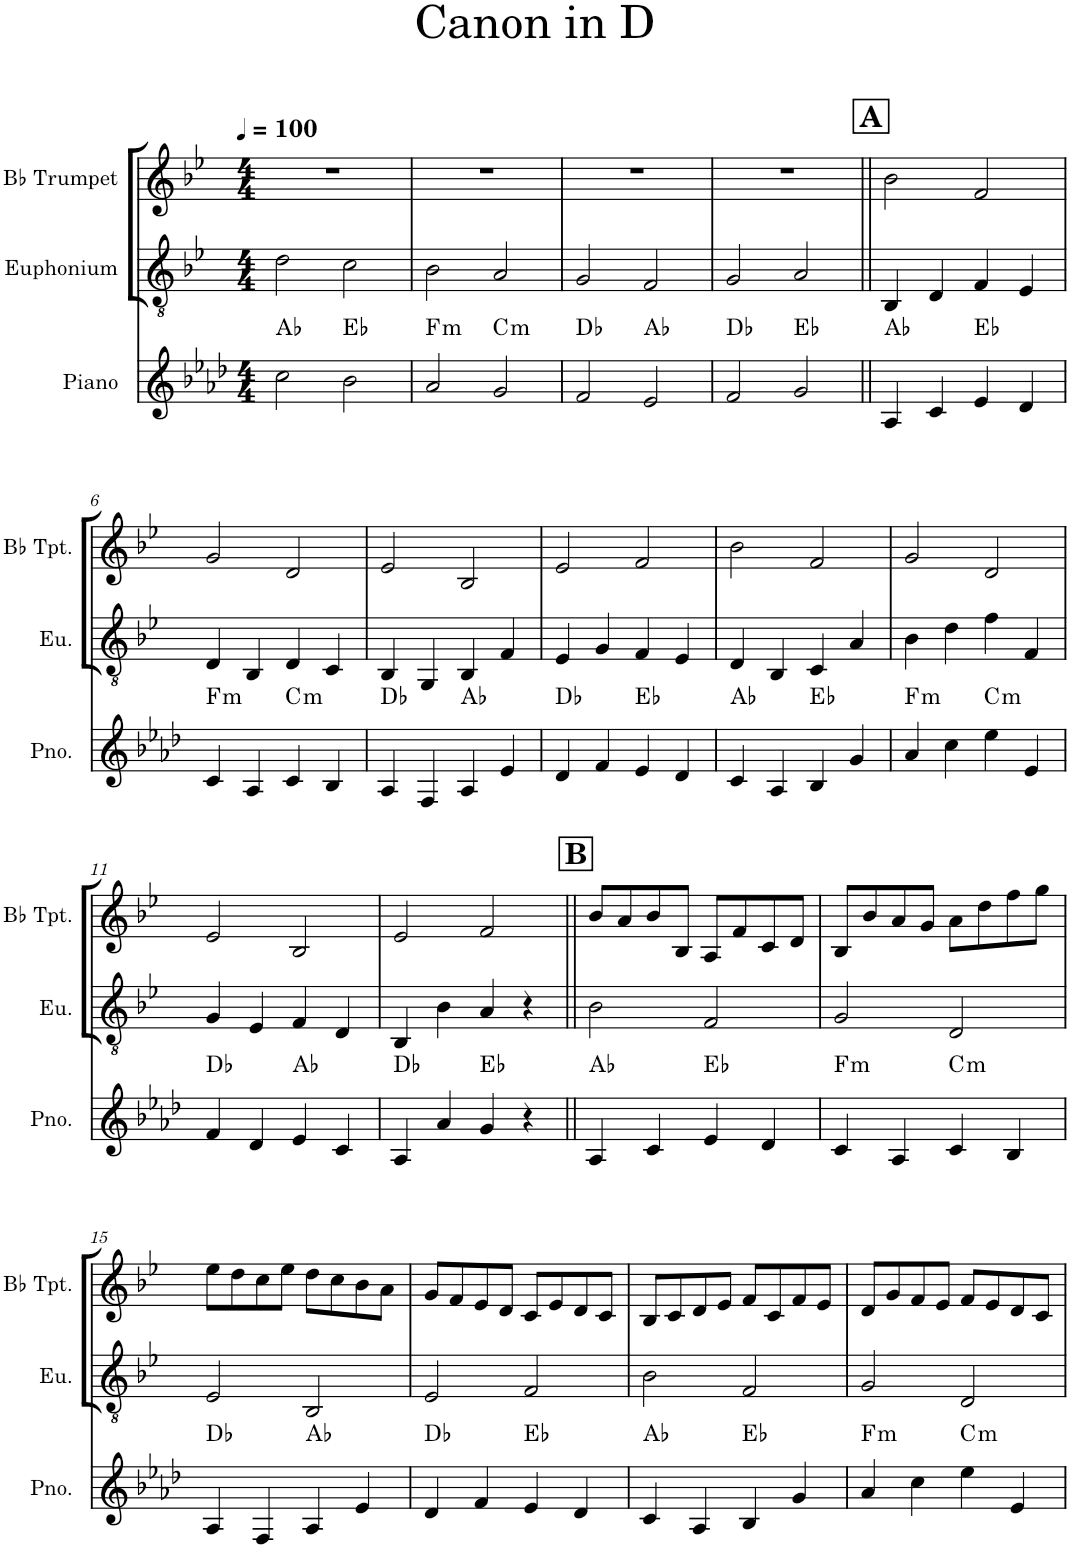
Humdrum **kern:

**kern	**harte	**kern	**kern
*part3	*part3	*part2	*part1
*staff3	*	*staff2	*staff1
*I"Piano	*	*I"Euphonium	*I"Bb Trumpet
*I'Pno.	*	*I'Eu.	*I'Bb Tpt.
*clefG2	*	*clefGv2	*clefG2
*	*	*Trd1c2	*Trd1c2
*k[b-e-a-d-]	*	*k[b-e-]	*k[b-e-]
*M4/4	*	*M4/4	*M4/4
*MM100	*	*MM100	*MM100
=1	=1	=1	=1
2cc\	Ab:maj	2d\	1r
2b-\	Eb:maj	2c\	.
=2	=2	=2	=2
!	!LO:H:kt=m	!	!
2a-/	F:min	2B-\	1r
!	!LO:H:kt=m	!	!
2g/	C:min	2A/	.
=3	=3	=3	=3
2f/	Db:maj	2G/	1r
2e-/	Ab:maj	2F/	.
=4	=4	=4	=4
2f/	Db:maj	2G/	1r
2g/	Eb:maj	2A/	.
!!LO:REH:place=s1:a:B:cj:fs=14:t=A
=5||	=5||	=5||	=5||
4A-/	Ab:maj	4BB-/	2b-\
4c/	.	4D/	.
4e-/	Eb:maj	4F/	2f/
4d-/	.	4E-/	.
!!LO:LB:g=z
=6	=6	=6	=6
!	!LO:H:kt=m	!	!
4c/	F:min	4D/	2g/
4A-/	.	4BB-/	.
!	!LO:H:kt=m	!	!
4c/	C:min	4D/	2d/
4B-/	.	4C/	.
=7	=7	=7	=7
4A-/	Db:maj	4BB-/	2e-/
4F/	.	4GG/	.
4A-/	Ab:maj	4BB-/	2B-/
4e-/	.	4F/	.
=8	=8	=8	=8
4d-/	Db:maj	4E-/	2e-/
4f/	.	4G/	.
4e-/	Eb:maj	4F/	2f/
4d-/	.	4E-/	.
=9	=9	=9	=9
4c/	Ab:maj	4D/	2b-\
4A-/	.	4BB-/	.
4B-/	Eb:maj	4C/	2f/
4g/	.	4A/	.
=10	=10	=10	=10
!	!LO:H:kt=m	!	!
4a-/	F:min	4B-\	2g/
4cc\	.	4d\	.
!	!LO:H:kt=m	!	!
4ee-\	C:min	4f\	2d/
4e-/	.	4F/	.
!!LO:LB:g=z
=11	=11	=11	=11
4f/	Db:maj	4G/	2e-/
4d-/	.	4E-/	.
4e-/	Ab:maj	4F/	2B-/
4c/	.	4D/	.
=12	=12	=12	=12
4A-/	Db:maj	4BB-/	2e-/
4a-/	.	4B-\	.
4g/	Eb:maj	4A/	2f/
4r	.	4r	.
!!LO:REH:place=s1:a:B:cj:fs=14:t=B
=13||	=13||	=13||	=13||
4A-/	Ab:maj	2B-\	8b-/L
.	.	.	8a/
4c/	.	.	8b-/
.	.	.	8B-/J
4e-/	Eb:maj	2F/	8A/L
.	.	.	8f/
4d-/	.	.	8c/
.	.	.	8d/J
=14	=14	=14	=14
!	!LO:H:kt=m	!	!
4c/	F:min	2G/	8B-/L
.	.	.	8b-/
4A-/	.	.	8a/
.	.	.	8g/J
!	!LO:H:kt=m	!	!
4c/	C:min	2D/	8a\L
.	.	.	8dd\
4B-/	.	.	8ff\
.	.	.	8gg\J
!!LO:LB:g=z
=15	=15	=15	=15
4A-/	Db:maj	2E-/	8ee-\L
.	.	.	8dd\
4F/	.	.	8cc\
.	.	.	8ee-\J
4A-/	Ab:maj	2BB-/	8dd\L
.	.	.	8cc\
4e-/	.	.	8b-\
.	.	.	8a\J
=16	=16	=16	=16
4d-/	Db:maj	2E-/	8g/L
.	.	.	8f/
4f/	.	.	8e-/
.	.	.	8d/J
4e-/	Eb:maj	2F/	8c/L
.	.	.	8e-/
4d-/	.	.	8d/
.	.	.	8c/J
=17	=17	=17	=17
4c/	Ab:maj	2B-\	8B-/L
.	.	.	8c/
4A-/	.	.	8d/
.	.	.	8e-/J
4B-/	Eb:maj	2F/	8f/L
.	.	.	8c/
4g/	.	.	8f/
.	.	.	8e-/J
=18	=18	=18	=18
!	!LO:H:kt=m	!	!
4a-/	F:min	2G/	8d/L
.	.	.	8g/
4cc\	.	.	8f/
.	.	.	8e-/J
!	!LO:H:kt=m	!	!
4ee-\	C:min	2D/	8f/L
.	.	.	8e-/
4e-/	.	.	8d/
.	.	.	8c/J
=	=	=	=
*-	*-	*-	*-
